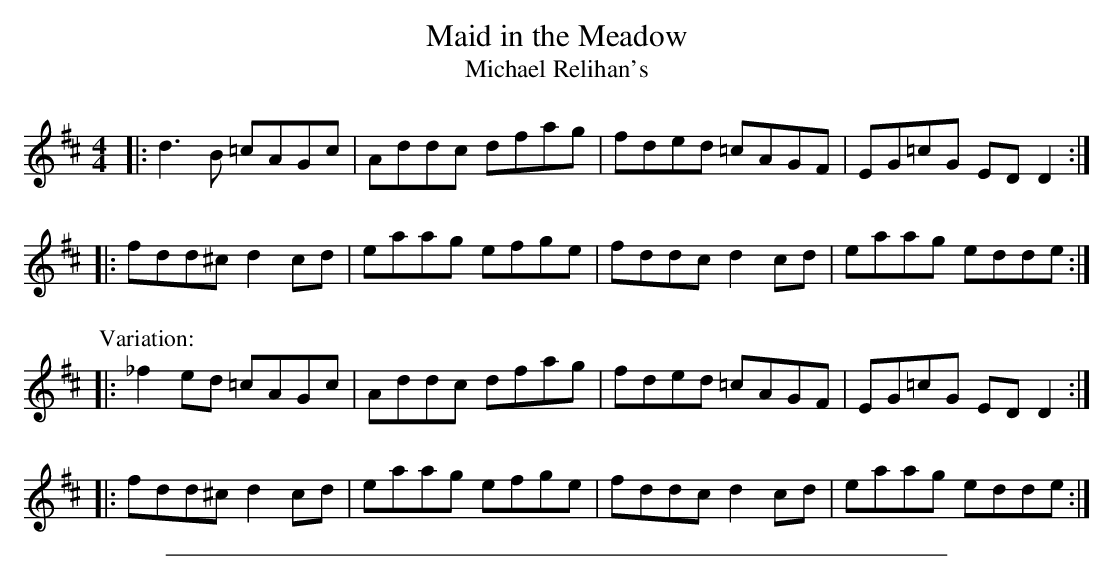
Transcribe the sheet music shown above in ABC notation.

X:1
T: Maid in the Meadow
T: Michael Relihan's
M:4/4
L:1/8
K:D
|: d3 B =cAGc | Addc dfag | fded =cAGF | EG=cG ED D2 :|
|: fdd^c d2 cd | eaag efge | fddc d2 cd | eaag edde :|
P: Variation:
|: _f2 ed =cAGc | Addc dfag | fded =cAGF | EG=cG ED D2 :|
|: fdd^c d2 cd | eaag efge | fddc d2 cd | eaag edde :|
